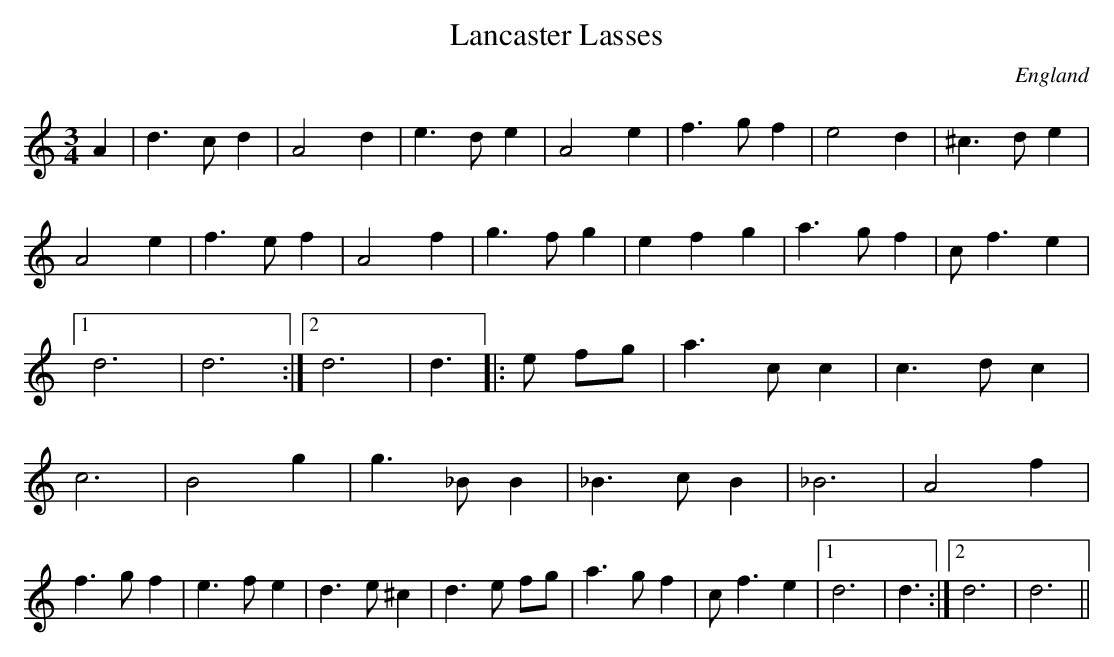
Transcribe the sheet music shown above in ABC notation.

X:1
T:Lancaster Lasses
O:England
M:3/4
K:DDor
A2 | d3 c d2 | A4 d2 | e3 d e2 | A4 e2 |\
f3 g f2 | e4 d2 | ^c3 d e2 | A4 e2 |\
f3 e f2 | A4 f2 | g3 f g2 | e2 f2 g2 |\
a3 g f2 | c f3 e2 | [1 d6 | d6 :| [2 d6 | d3 \
|:e fg| a3 c c2 | c3 d c2 | c6 | B4 g2 |\
g3 _B B2 | _B3 c B2 | _B6 | A4 f2 |\
f3 g f2 | e3 f e2 | d3 e ^c2 | d3 e fg |\
a3 g f2 | c f3 e2 | [1 d6 | d3 :| [2 d6 | d6 ||**
